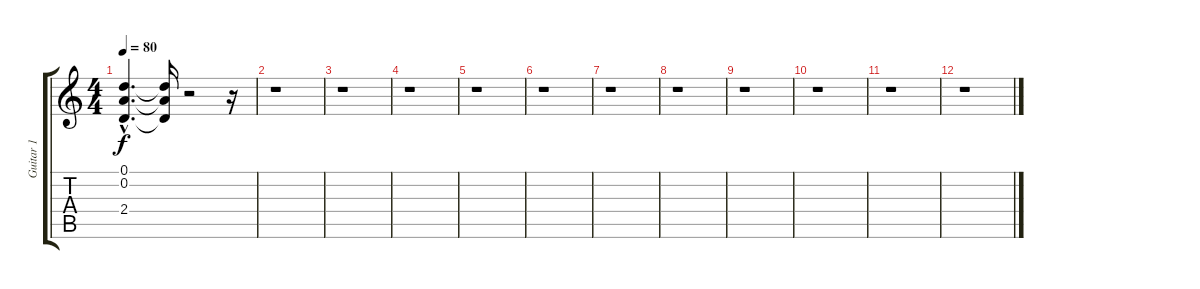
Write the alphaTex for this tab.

\track ("Guitar 1" "Guitar 1") {instrument distortionguitar}
\staff {score tabs}
\tuning (D4 A3 F3 C3 G2 D2) {hide}
\ts (4 4)
\tempo 80
\clef g2
\ks c
(0.1{hac t} 0.2{hac t} 2.4{hac t}).4{d dy f} (0.1{t} 0.2{t} 2.4{t}).16 r.2 r.16 |
r.1 |
r.1 |
r.1 |
r.1 |
r.1 |
r.1 |
r.1 |
r.1 |
r.1 |
r.1 |
r.1
